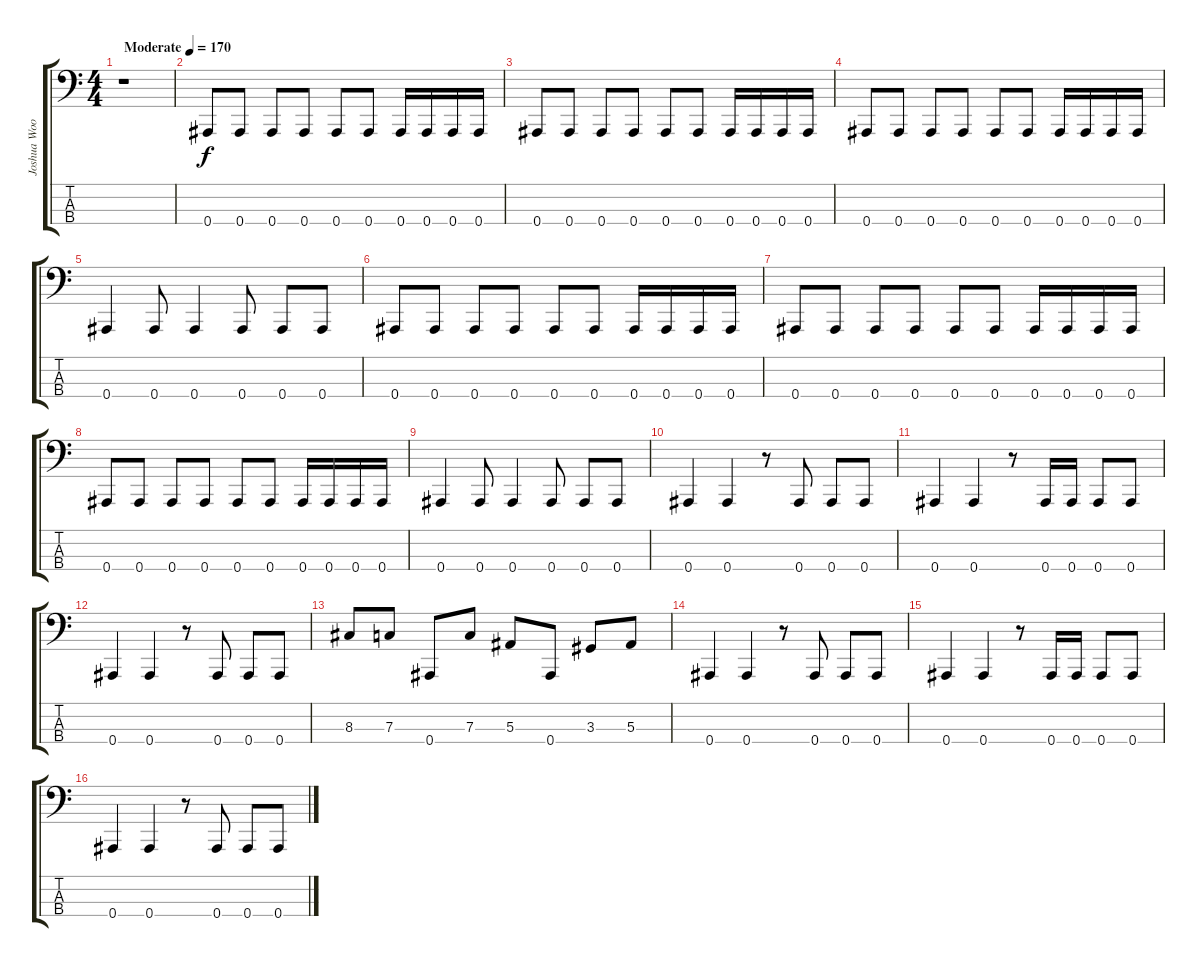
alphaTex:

\track ("Joshua Woodard - Bass" "Joshua Woo") {instrument electricbassfinger}
\staff {score tabs}
\tuning (Eb2 Bb1 F1 Bb0) {hide}
\ts (4 4)
\tempo (170 "Moderate")
\clef f4
\ks c
r.1{dy f instrument electricbassfinger} |
0.4.8 0.4.8 0.4.8 0.4.8 0.4.8 0.4.8 0.4.16 0.4.16 0.4.16 0.4.16 |
0.4.8 0.4.8 0.4.8 0.4.8 0.4.8 0.4.8 0.4.16 0.4.16 0.4.16 0.4.16 |
0.4.8 0.4.8 0.4.8 0.4.8 0.4.8 0.4.8 0.4.16 0.4.16 0.4.16 0.4.16 |
0.4.4 0.4.8 0.4.4 0.4.8 0.4.8 0.4.8 |
0.4.8 0.4.8 0.4.8 0.4.8 0.4.8 0.4.8 0.4.16 0.4.16 0.4.16 0.4.16 |
0.4.8 0.4.8 0.4.8 0.4.8 0.4.8 0.4.8 0.4.16 0.4.16 0.4.16 0.4.16 |
0.4.8 0.4.8 0.4.8 0.4.8 0.4.8 0.4.8 0.4.16 0.4.16 0.4.16 0.4.16 |
0.4.4 0.4.8 0.4.4 0.4.8 0.4.8 0.4.8 |
0.4.4 0.4.4 r.8 0.4.8 0.4.8 0.4.8 |
0.4.4 0.4.4 r.8 0.4.16 0.4.16 0.4.8 0.4.8 |
0.4.4 0.4.4 r.8 0.4.8 0.4.8 0.4.8 |
8.3.8 7.3.8 0.4.8 7.3.8 5.3.8 0.4.8 3.3.8 5.3.8 |
0.4.4 0.4.4 r.8 0.4.8 0.4.8 0.4.8 |
0.4.4 0.4.4 r.8 0.4.16 0.4.16 0.4.8 0.4.8 |
0.4.4 0.4.4 r.8 0.4.8 0.4.8 0.4.8
